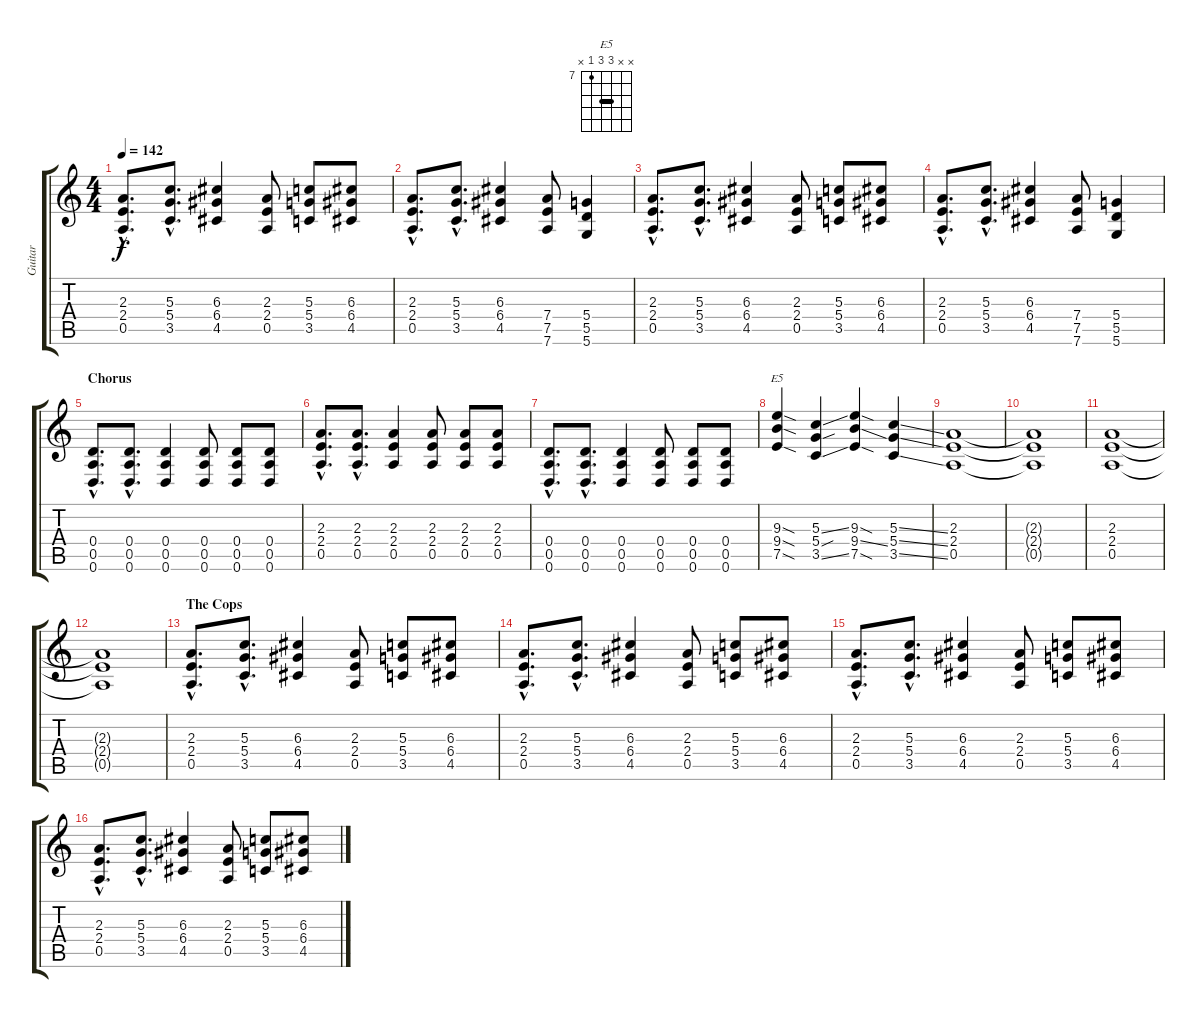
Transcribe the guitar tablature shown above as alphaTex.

\track ("Guitar" "Guitar") {instrument distortionguitar}
\staff {score tabs}
\tuning (E4 B3 G3 D3 A2 D2) {hide}
\chord ("E5" x x 9 9 7 x) {firstfret 7 barre 9}
\ts (4 4)
\tempo 142
\clef g2
\ks c
(2.3{hac} 2.4{hac} 0.5{hac}).8{d dy f} (5.3{hac} 5.4{hac} 3.5{hac}).8{d} (6.3 6.4 4.5).4 (2.3 2.4 0.5).8 (5.3 5.4 3.5).8 (6.3 6.4 4.5).8 |
(2.3{hac} 2.4{hac} 0.5{hac}).8{d} (5.3{hac} 5.4{hac} 3.5{hac}).8{d} (6.3 6.4 4.5).4 (7.4 7.5 7.6).8 (5.4 5.5 5.6).4 |
(2.3{hac} 2.4{hac} 0.5{hac}).8{d} (5.3{hac} 5.4{hac} 3.5{hac}).8{d} (6.3 6.4 4.5).4 (2.3 2.4 0.5).8 (5.3 5.4 3.5).8 (6.3 6.4 4.5).8 |
(2.3{hac} 2.4{hac} 0.5{hac}).8{d} (5.3{hac} 5.4{hac} 3.5{hac}).8{d} (6.3 6.4 4.5).4 (7.4 7.5 7.6).8 (5.4 5.5 5.6).4 |
\section ("" "Chorus")
(0.4{hac} 0.5{hac} 0.6{hac}).8{d} (0.4{hac} 0.5{hac} 0.6{hac}).8{d} (0.4 0.5 0.6).4 (0.4 0.5 0.6).8 (0.4 0.5 0.6).8 (0.4 0.5 0.6).8 |
(2.3{hac} 2.4{hac} 0.5{hac}).8{d} (2.3{hac} 2.4{hac} 0.5{hac}).8{d} (2.3 2.4 0.5).4 (2.3 2.4 0.5).8 (2.3 2.4 0.5).8 (2.3 2.4 0.5).8 |
(0.4{hac} 0.5{hac} 0.6{hac}).8{d} (0.4{hac} 0.5{hac} 0.6{hac}).8{d} (0.4 0.5 0.6).4 (0.4 0.5 0.6).8 (0.4 0.5 0.6).8 (0.4 0.5 0.6).8 |
(9.3{sod} 9.4{sod} 7.5{sod}).4{ch "E5"} (5.3{ss} 5.4{sou} 3.5{ss}).4 (9.3{sod} 9.4{ss} 7.5{sod}).4 (5.3{ss} 5.4{ss} 3.5{ss}).4 |
(2.3 2.4 0.5).1 |
(2.3{t} 2.4{t} 0.5{t}).1 |
(2.3 2.4 0.5).1 |
(2.3{t} 2.4{t} 0.5{t}).1 |
\section ("" "The Cops")
(2.3{hac} 2.4{hac} 0.5{hac}).8{d} (5.3{hac} 5.4{hac} 3.5{hac}).8{d} (6.3 6.4 4.5).4 (2.3 2.4 0.5).8 (5.3 5.4 3.5).8 (6.3 6.4 4.5).8 |
(2.3{hac} 2.4{hac} 0.5{hac}).8{d} (5.3{hac} 5.4{hac} 3.5{hac}).8{d} (6.3 6.4 4.5).4 (2.3 2.4 0.5).8 (5.3 5.4 3.5).8 (6.3 6.4 4.5).8 |
(2.3{hac} 2.4{hac} 0.5{hac}).8{d} (5.3{hac} 5.4{hac} 3.5{hac}).8{d} (6.3 6.4 4.5).4 (2.3 2.4 0.5).8 (5.3 5.4 3.5).8 (6.3 6.4 4.5).8 |
(2.3{hac} 2.4{hac} 0.5{hac}).8{d} (5.3{hac} 5.4{hac} 3.5{hac}).8{d} (6.3 6.4 4.5).4 (2.3 2.4 0.5).8 (5.3 5.4 3.5).8 (6.3 6.4 4.5).8
